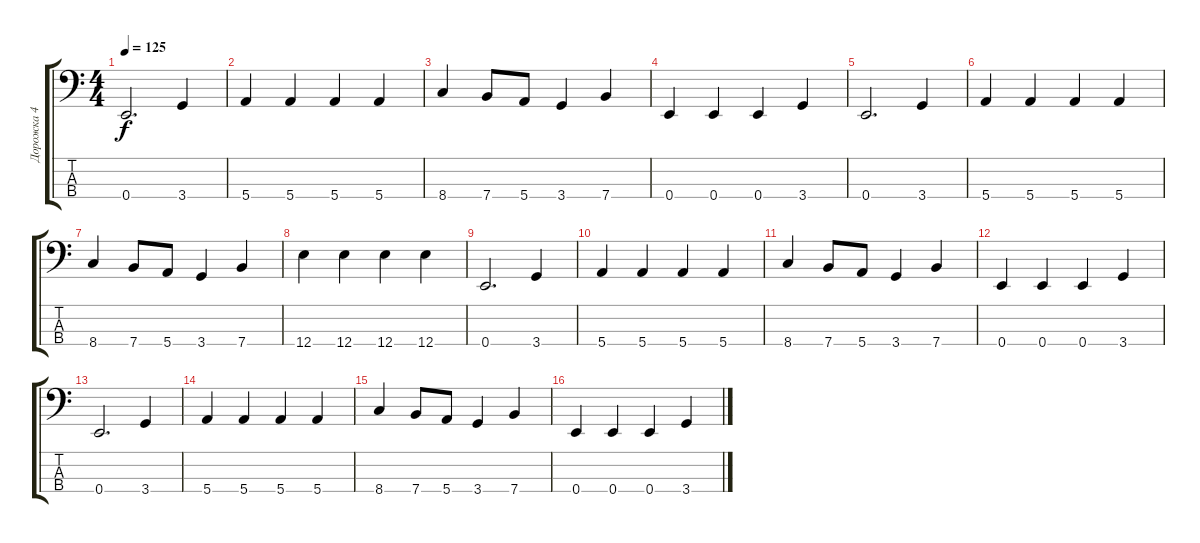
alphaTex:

\track ("Дорожка 4" "Дорожка 4") {instrument electricbassfinger}
\staff {score tabs}
\tuning (G2 D2 A1 E1) {hide}
\ts (4 4)
\tempo 125
\clef f4
\ks c
0.4.2{d dy f instrument electricbassfinger} 3.4.4 |
5.4.4 5.4.4 5.4.4 5.4.4 |
8.4.4 7.4.8 5.4.8 3.4.4 7.4.4 |
0.4.4 0.4.4 0.4.4 3.4.4 |
0.4.2{d} 3.4.4 |
5.4.4 5.4.4 5.4.4 5.4.4 |
8.4.4 7.4.8 5.4.8 3.4.4 7.4.4 |
12.4.4 12.4.4 12.4.4 12.4.4 |
0.4.2{d} 3.4.4 |
5.4.4 5.4.4 5.4.4 5.4.4 |
8.4.4 7.4.8 5.4.8 3.4.4 7.4.4 |
0.4.4 0.4.4 0.4.4 3.4.4 |
0.4.2{d} 3.4.4 |
5.4.4 5.4.4 5.4.4 5.4.4 |
8.4.4 7.4.8 5.4.8 3.4.4 7.4.4 |
0.4.4 0.4.4 0.4.4 3.4.4
